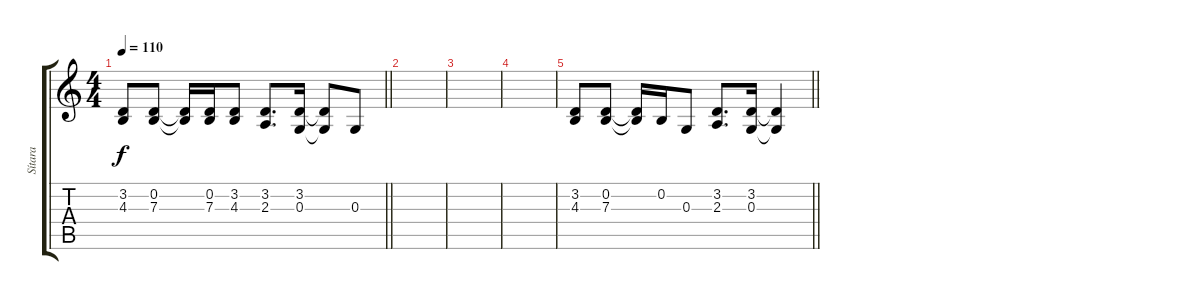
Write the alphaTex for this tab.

\track ("Sítara" "Sítara") {instrument sitar}
\staff {score tabs}
\tuning (E4 B3 G3 D3 A2 E2) {hide}
\ts (4 4)
\tempo 110
\clef g2
\barLineRight lightlight
\ks c
(3.2 4.3).8{dy f} (0.2 7.3).8 (0.2{t} 7.3{t}).16 (0.2 7.3).16 (3.2 4.3).8 (3.2 2.3).8{d} (3.2 0.3).16 (3.2{t} 0.3{t}).8 0.3.8 |
|
|
|
\barLineRight lightlight
(3.2 4.3).8 (0.2 7.3).8 (0.2{t} 7.3{t}).16 0.2.16 0.3.8 (3.2 2.3).8{d} (3.2 0.3).16 (3.2{t} 0.3{t}).4
